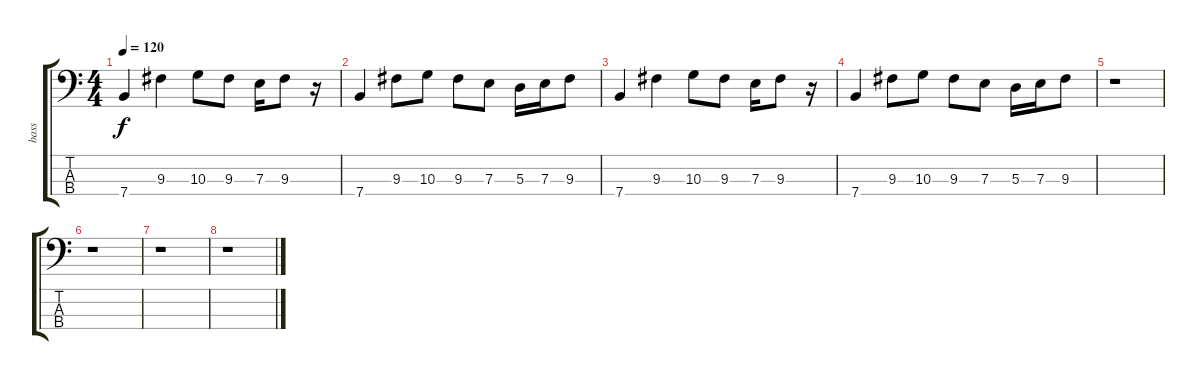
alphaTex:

\track ("bass" "bass") {instrument electricbasspick}
\staff {score tabs}
\tuning (G2 D2 A1 E1) {hide}
\ts (4 4)
\tempo 120
\clef f4
\ks c
7.4.4{dy f} 9.3.4 10.3.8 9.3.8 7.3.16 9.3.8 r.16 |
7.4.4 9.3.8 10.3.8 9.3.8 7.3.8 5.3.16 7.3.16 9.3.8 |
7.4.4 9.3.4 10.3.8 9.3.8 7.3.16 9.3.8 r.16 |
7.4.4 9.3.8 10.3.8 9.3.8 7.3.8 5.3.16 7.3.16 9.3.8 |
r.1 |
r.1 |
r.1 |
r.1
